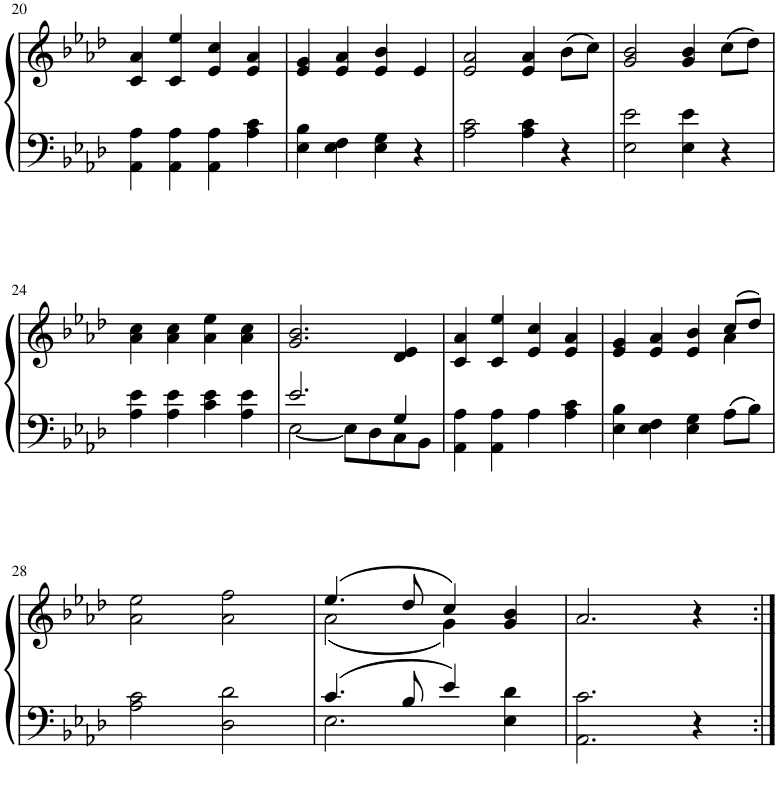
**kern	**kern
*part1	*part1
*staff2	*staff1
*I"Piano	*
*I'Pno.	*
!!LO:PB:g=z
*clefF4	*clefG2
*k[b-e-a-d-]	*k[b-e-a-d-]
*M4/4	*M4/4
=20	=20
4AA-\ 4A-\	4c/ 4a-/
4AA-\ 4A-\	4c/ 4ee-/
4AA-\ 4A-\	4e-/ 4cc/
4A-\ 4c\	4e-/ 4a-/
=21	=21
4E-\ 4B-\	4e-/ 4g/
4E-\ 4F\	4e-/ 4a-/
4E-\ 4G\	4e-/ 4b-/
4r	4e-/
=22	=22
2A-\ 2c\	2e-/ 2a-/
4A-\ 4c\	4e-/ 4a-/
4r	(8b-\L
.	8cc\J)
=23	=23
2E-\ 2e-\	2g/ 2b-/
4E-\ 4e-\	4g/ 4b-/
4r	(8cc\L
.	8dd-\J)
!!LO:LB:g=z
=24	=24
4A-\ 4e-\	4a-\ 4cc\
4A-\ 4e-\	4a-\ 4cc\
4c\ 4e-\	4a-\ 4ee-\
4A-\ 4e-\	4a-\ 4cc\
=25	=25
*^	*
2.e-/	[2E-\	2.g/ 2.b-/
.	8E-\L]	.
.	8D-\	.
4G/	8C\	4d-/ 4e-/
.	8BB-\J	.
*v	*v	*
=26	=26
4AA-\ 4A-\	4c/ 4a-/
4AA-\ 4A-\	4c/ 4ee-/
4A-\	4e-/ 4cc/
4A-\ 4c\	4e-/ 4a-/
=27	=27
*	*^
4E-\ 4B-\	4e-/ 4g/	2.ryy
4E-\ 4F\	4e-/ 4a-/	.
4E-\ 4G\	4e-/ 4b-/	.
8A-\L	(8cc/L	4a-\
8B-\J	8dd-/J)	.
*	*v	*v
!!LO:LB:g=z
=28	=28
2A-\ 2c\	2a-\ 2ee-\
2D-\ 2d-\	2a-\ 2ff\
=29	=29
*^	*^
4.c/	2.E-\	(4.ee-/	(2a-\
8B-/	.	8dd-/	.
4e-/	.	4cc/)	4g\)
4ryy	4E-\ 4d-\	4g/ 4b-/	4ryy
*v	*v	*	*
*	*v	*v
=30	=30
2.AA-\ 2.c\	2.a-/
4r	4r
=:|!	=:|!
*-	*-
